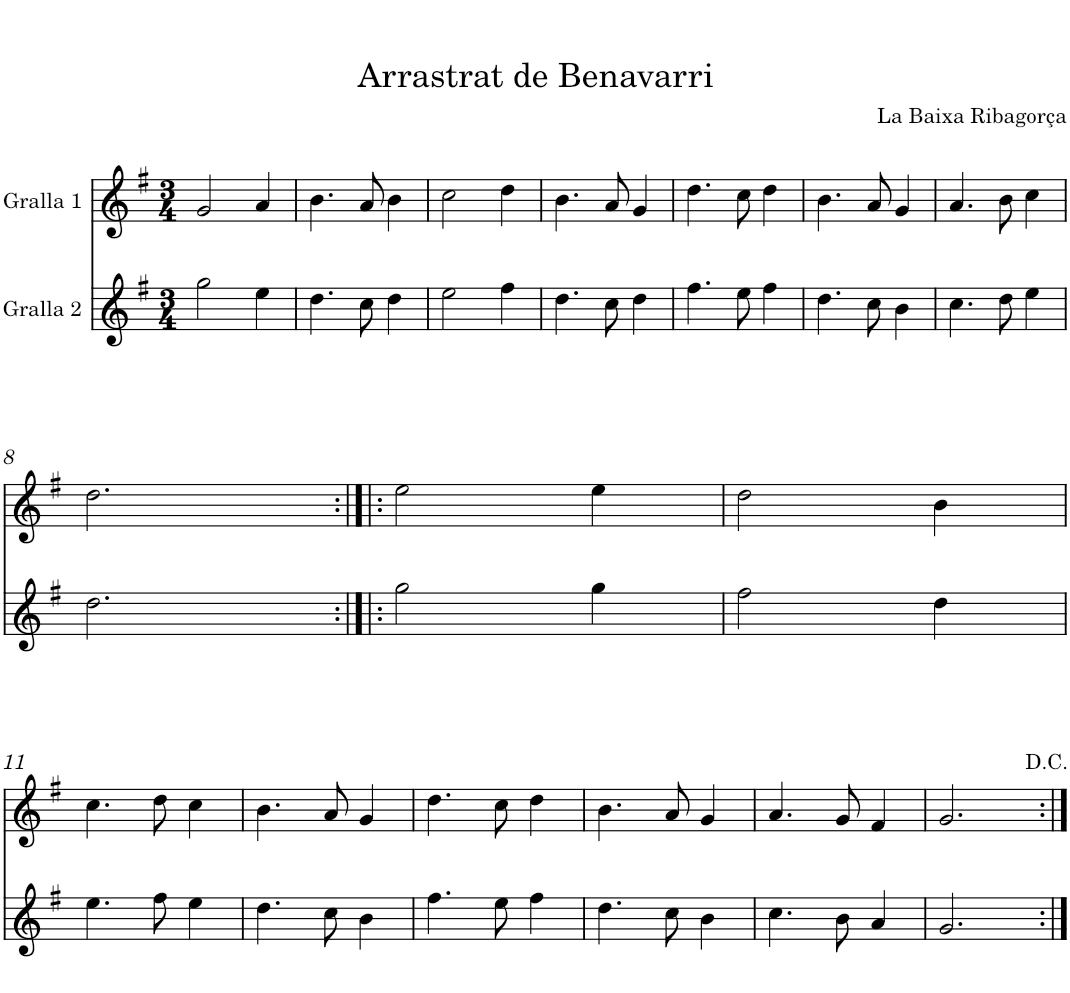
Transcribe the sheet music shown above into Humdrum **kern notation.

**kern	**kern
*part2	*part1
*staff2	*staff1
*I"Gralla 2	*I"Gralla 1
*clefG2	*clefG2
*k[f#]	*k[f#]
*M3/4	*M3/4
=1	=1
2gg\	2g/
4ee\	4a/
=2	=2
4.dd\	4.b\
8cc\	8a/
4dd\	4b\
=3	=3
2ee\	2cc\
4ff#\	4dd\
=4	=4
4.dd\	4.b\
8cc\	8a/
4dd\	4g/
=5	=5
4.ff#\	4.dd\
8ee\	8cc\
4ff#\	4dd\
=6	=6
4.dd\	4.b\
8cc\	8a/
4b\	4g/
=7	=7
4.cc\	4.a/
8dd\	8b\
4ee\	4cc\
!!LO:LB:g=z
=8	=8
2.dd\	2.dd\
=9:|!|:	=9:|!|:
2gg\	2ee\
4gg\	4ee\
=10	=10
2ff#\	2dd\
4dd\	4b\
!!LO:LB:g=z
=11	=11
4.ee\	4.cc\
8ff#\	8dd\
4ee\	4cc\
=12	=12
4.dd\	4.b\
8cc\	8a/
4b\	4g/
=13	=13
4.ff#\	4.dd\
8ee\	8cc\
4ff#\	4dd\
=14	=14
4.dd\	4.b\
8cc\	8a/
4b\	4g/
=15	=15
4.cc\	4.a/
8b\	8g/
4a/	4f#/
=16	=16
2.g/	2.g/
=:|!	=:|!
*-	*-
